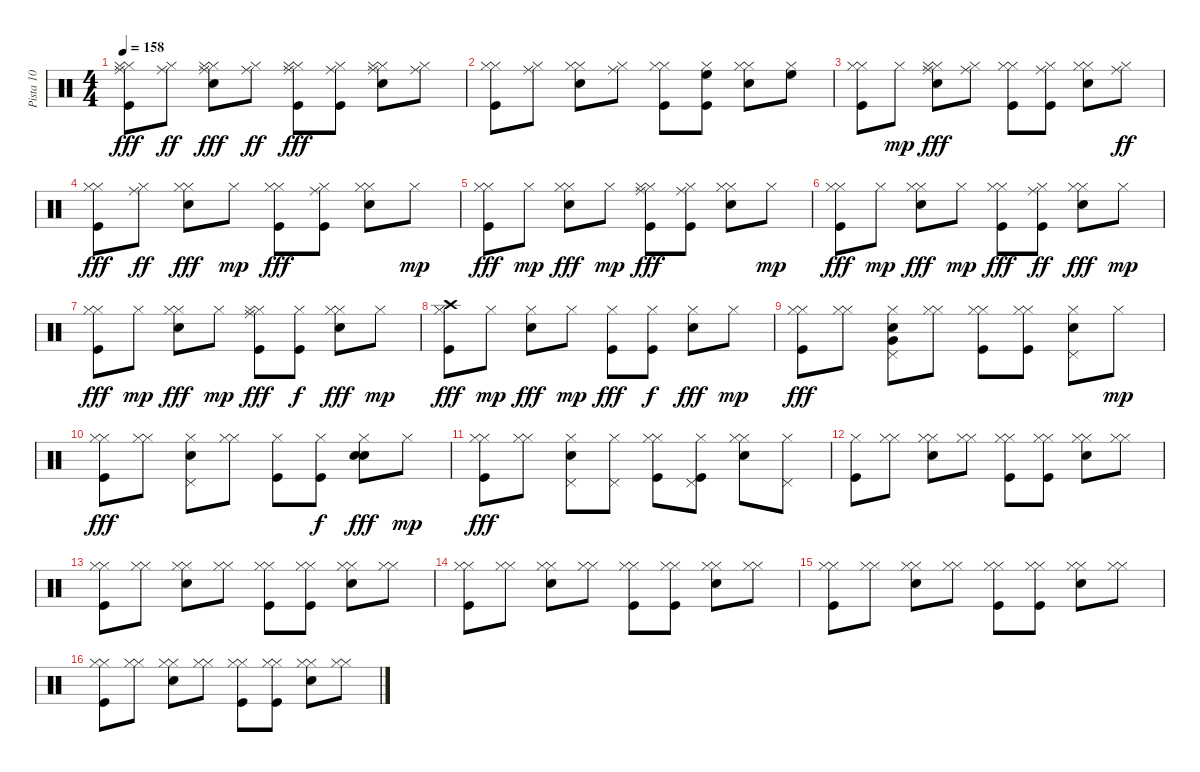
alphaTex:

\track ("Pista 10" "Pista 10") {instrument percussion}
\staff {score}
\articulation defaults
\ts (4 4)
\tempo 158
\clef neutral
\ks c
("Hi-Hat (closed)" "Kick (hit)" "Ride (middle)" "Hi-Hat (closed)").8{dy fff} ("Hi-Hat (closed)" "Ride (middle)").8{dy ff} ("Snare (hit) 2" "Hi-Hat (closed)" "Ride (middle)" "Hi-Hat (closed)").8{dy fff} ("Hi-Hat (closed)" "Ride (middle)").8{dy ff} ("Hi-Hat (closed)" "Kick (hit)" "Ride (middle)" "Hi-Hat (closed)").8{dy fff} ("Hi-Hat (closed)" "Kick (hit)" "Ride (middle)").8 ("Snare (hit) 2" "Hi-Hat (closed)" "Ride (middle)" "Hi-Hat (closed)").8 ("Hi-Hat (closed)" "Ride (middle)").8 |
("Hi-Hat (closed)" "Kick (hit)" "Hi-Hat (closed)").8 ("Hi-Hat (closed)" "Ride (middle)").8 ("Snare (hit) 2" "Hi-Hat (closed)" "Hi-Hat (closed)").8 ("Hi-Hat (closed)" "Ride (middle)").8 ("Hi-Hat (closed)" "Kick (hit)" "Hi-Hat (closed)").8 ("Hi-Hat (closed)" "Kick (hit)" "High Floor Tom (hit)").8 ("Snare (hit) 2" "Hi-Hat (closed)" "Hi-Hat (closed)").8 ("Hi-Hat (closed)" "High Floor Tom (hit)").8 |
("Hi-Hat (closed)" "Kick (hit)" "Hi-Hat (closed)").8 "Hi-Hat (closed)".8{dy mp} ("Snare (hit) 2" "Hi-Hat (closed)" "Hi-Hat (closed)" "Ride (middle)").8{dy fff} ("Hi-Hat (closed)" "Ride (middle)").8 ("Hi-Hat (closed)" "Kick (hit)" "Hi-Hat (closed)").8 ("Hi-Hat (closed)" "Kick (hit)" "Ride (middle)").8 ("Snare (hit) 2" "Hi-Hat (closed)" "Hi-Hat (closed)").8 ("Hi-Hat (closed)" "Ride (middle)").8{dy ff} |
("Hi-Hat (closed)" "Kick (hit)" "Hi-Hat (closed)").8{dy fff} ("Hi-Hat (closed)" "Ride (middle)").8{dy ff} ("Snare (hit) 2" "Hi-Hat (closed)" "Hi-Hat (closed)").8{dy fff} "Hi-Hat (closed)".8{dy mp} ("Hi-Hat (closed)" "Kick (hit)" "Hi-Hat (closed)").8{dy fff} ("Hi-Hat (closed)" "Kick (hit)" "Ride (middle)").8 ("Snare (hit) 2" "Hi-Hat (closed)" "Hi-Hat (closed)").8 "Hi-Hat (closed)".8{dy mp} |
("Hi-Hat (closed)" "Kick (hit)" "Hi-Hat (closed)").8{dy fff} "Hi-Hat (closed)".8{dy mp} ("Snare (hit) 2" "Hi-Hat (closed)" "Hi-Hat (closed)").8{dy fff} "Hi-Hat (closed)".8{dy mp} ("Hi-Hat (closed)" "Kick (hit)" "Hi-Hat (closed)" "Ride (middle)").8{dy fff} ("Hi-Hat (closed)" "Kick (hit)" "Ride (middle)").8 ("Snare (hit) 2" "Hi-Hat (closed)" "Hi-Hat (closed)").8 "Hi-Hat (closed)".8{dy mp} |
("Hi-Hat (closed)" "Kick (hit)" "Hi-Hat (closed)").8{dy fff} "Hi-Hat (closed)".8{dy mp} ("Snare (hit) 2" "Hi-Hat (closed)" "Hi-Hat (closed)").8{dy fff} "Hi-Hat (closed)".8{dy mp} ("Hi-Hat (closed)" "Kick (hit)" "Hi-Hat (closed)").8{dy fff} ("Hi-Hat (closed)" "Kick (hit)" "Ride (middle)").8{dy ff} ("Snare (hit) 2" "Hi-Hat (closed)" "Hi-Hat (closed)").8{dy fff} "Hi-Hat (closed)".8{dy mp} |
("Hi-Hat (closed)" "Kick (hit)" "Hi-Hat (closed)").8{dy fff} "Hi-Hat (closed)".8{dy mp} ("Snare (hit) 2" "Hi-Hat (closed)" "Hi-Hat (closed)").8{dy fff} "Hi-Hat (closed)".8{dy mp} ("Hi-Hat (closed)" "Kick (hit)" "Hi-Hat (closed)" "Ride (middle)").8{dy fff} ("Hi-Hat (closed)" "Kick (hit)").8{dy f} ("Snare (hit) 2" "Hi-Hat (closed)" "Hi-Hat (closed)").8{dy fff} "Hi-Hat (closed)".8{dy mp} |
("Hi-Hat (closed)" "Kick (hit)" "Crash high (hit)").8{dy fff} "Hi-Hat (closed)".8{dy mp} ("Snare (hit) 2" "Hi-Hat (closed)").8{dy fff} "Hi-Hat (closed)".8{dy mp} ("Hi-Hat (closed)" "Kick (hit)").8{dy fff} ("Hi-Hat (closed)" "Kick (hit)").8{dy f} ("Snare (hit) 2" "Hi-Hat (closed)").8{dy fff} "Hi-Hat (closed)".8{dy mp} |
("Hi-Hat (closed)" "Kick (hit)" "Hi-Hat (closed)").8{dy fff} ("Hi-Hat (closed)" "Hi-Hat (closed)").8 ("Snare (hit) 2" "Hi-Hat (closed)" "Pedal Hi-Hat (hit)" "Very Low Tom (hit)").8 ("Hi-Hat (closed)" "Hi-Hat (closed)").8 ("Hi-Hat (closed)" "Kick (hit)" "Hi-Hat (closed)").8 ("Hi-Hat (closed)" "Kick (hit)" "Hi-Hat (closed)").8 ("Snare (hit) 2" "Hi-Hat (closed)" "Pedal Hi-Hat (hit)").8 "Hi-Hat (closed)".8{dy mp} |
("Hi-Hat (closed)" "Kick (hit)" "Hi-Hat (closed)").8{dy fff} ("Hi-Hat (closed)" "Hi-Hat (closed)").8 ("Snare (hit) 2" "Hi-Hat (closed)" "Pedal Hi-Hat (hit)").8 ("Hi-Hat (closed)" "Hi-Hat (closed)").8 ("Hi-Hat (closed)" "Kick (hit)").8 ("Hi-Hat (closed)" "Kick (hit)").8{dy f} ("Snare (hit) 2" "Hi-Hat (closed)" "Electric Snare (hit)").8{dy fff} "Hi-Hat (closed)".8{dy mp} |
("Hi-Hat (closed)" "Kick (hit)" "Hi-Hat (closed)").8{dy fff} ("Hi-Hat (closed)" "Hi-Hat (closed)").8 ("Snare (hit) 2" "Hi-Hat (closed)" "Pedal Hi-Hat (hit)").8 ("Hi-Hat (closed)" "Pedal Hi-Hat (hit)").8 ("Hi-Hat (closed)" "Kick (hit)" "Hi-Hat (closed)").8 ("Hi-Hat (closed)" "Kick (hit)" "Pedal Hi-Hat (hit)").8 ("Snare (hit) 2" "Hi-Hat (closed)" "Hi-Hat (closed)").8 ("Hi-Hat (closed)" "Pedal Hi-Hat (hit)").8 |
("Hi-Hat (closed)" "Kick (hit)").8 ("Hi-Hat (closed)" "Hi-Hat (closed)").8 ("Snare (hit) 2" "Hi-Hat (closed)" "Hi-Hat (closed)").8 ("Hi-Hat (closed)" "Hi-Hat (closed)").8 ("Hi-Hat (closed)" "Kick (hit)" "Hi-Hat (closed)").8 ("Hi-Hat (closed)" "Kick (hit)" "Hi-Hat (closed)").8 ("Snare (hit) 2" "Hi-Hat (closed)" "Hi-Hat (closed)").8 ("Hi-Hat (closed)" "Hi-Hat (closed)").8 |
("Hi-Hat (closed)" "Kick (hit)" "Hi-Hat (closed)").8 ("Hi-Hat (closed)" "Hi-Hat (closed)").8 ("Snare (hit) 2" "Hi-Hat (closed)" "Hi-Hat (closed)").8 ("Hi-Hat (closed)" "Hi-Hat (closed)").8 ("Hi-Hat (closed)" "Kick (hit)" "Hi-Hat (closed)").8 ("Hi-Hat (closed)" "Kick (hit)" "Hi-Hat (closed)").8 ("Snare (hit) 2" "Hi-Hat (closed)" "Hi-Hat (closed)").8 ("Hi-Hat (closed)" "Hi-Hat (closed)").8 |
("Hi-Hat (closed)" "Kick (hit)" "Hi-Hat (closed)").8 ("Hi-Hat (closed)" "Hi-Hat (closed)").8 ("Snare (hit) 2" "Hi-Hat (closed)" "Hi-Hat (closed)").8 ("Hi-Hat (closed)" "Hi-Hat (closed)").8 ("Hi-Hat (closed)" "Kick (hit)" "Hi-Hat (closed)").8 ("Hi-Hat (closed)" "Kick (hit)" "Hi-Hat (closed)").8 ("Snare (hit) 2" "Hi-Hat (closed)" "Hi-Hat (closed)").8 ("Hi-Hat (closed)" "Hi-Hat (closed)").8 |
("Hi-Hat (closed)" "Kick (hit)" "Hi-Hat (closed)").8 ("Hi-Hat (closed)" "Hi-Hat (closed)").8 ("Snare (hit) 2" "Hi-Hat (closed)" "Hi-Hat (closed)").8 ("Hi-Hat (closed)" "Hi-Hat (closed)").8 ("Hi-Hat (closed)" "Kick (hit)" "Hi-Hat (closed)").8 ("Hi-Hat (closed)" "Kick (hit)" "Hi-Hat (closed)").8 ("Snare (hit) 2" "Hi-Hat (closed)" "Hi-Hat (closed)").8 ("Hi-Hat (closed)" "Hi-Hat (closed)").8 |
("Hi-Hat (closed)" "Kick (hit)" "Hi-Hat (closed)").8 ("Hi-Hat (closed)" "Hi-Hat (closed)").8 ("Snare (hit) 2" "Hi-Hat (closed)" "Hi-Hat (closed)").8 ("Hi-Hat (closed)" "Hi-Hat (closed)").8 ("Hi-Hat (closed)" "Kick (hit)" "Hi-Hat (closed)").8 ("Hi-Hat (closed)" "Kick (hit)" "Hi-Hat (closed)").8 ("Snare (hit) 2" "Hi-Hat (closed)" "Hi-Hat (closed)").8 ("Hi-Hat (closed)" "Hi-Hat (closed)").8
